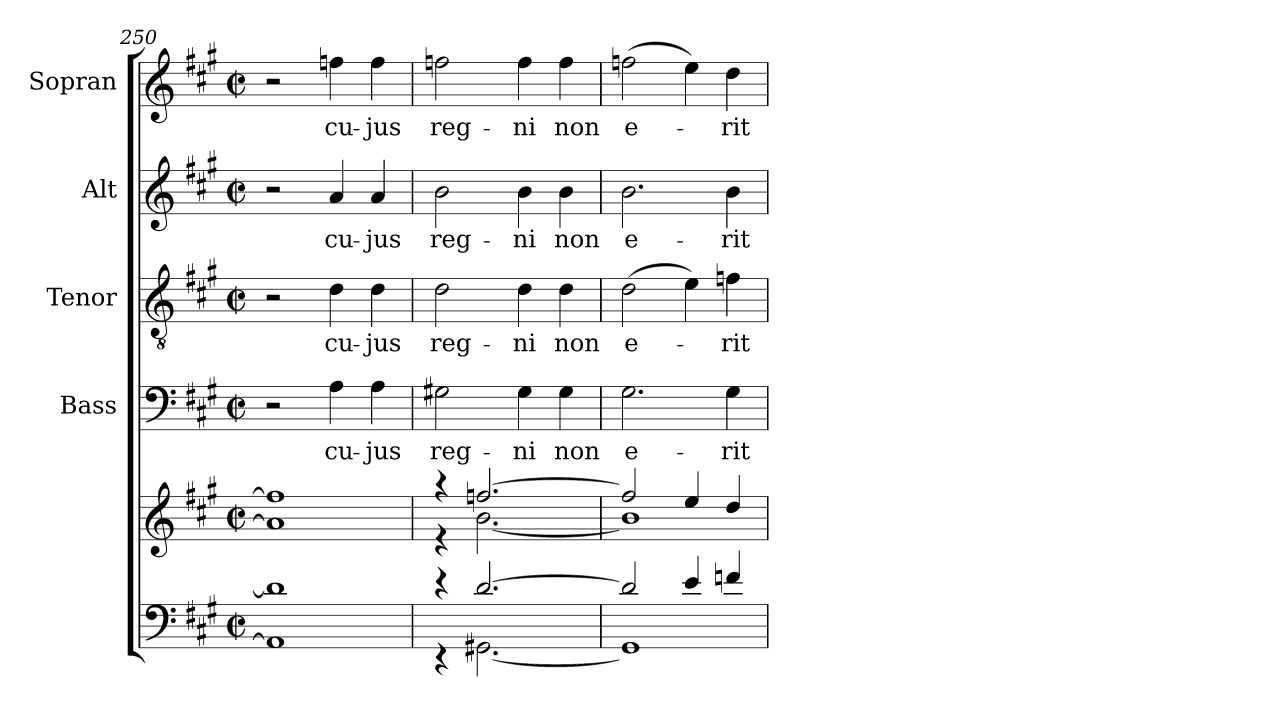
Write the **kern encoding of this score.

**kern	**kern	**kern	**text	**kern	**text	**kern	**text	**kern	**text
*part5	*part5	*part4	*part4	*part3	*part3	*part2	*part2	*part1	*part1
*staff6	*staff5	*staff4	*staff4	*staff3	*staff3	*staff2	*staff2	*staff1	*staff1
*	*	*I"Bass	*	*I"Tenor	*	*I"Alt	*	*I"Sopran	*
*	*	*I'B.	*	*I'T.	*	*I'A.	*	*I'S.	*
*clefF4	*clefG2	*clefF4	*	*clefGv2	*	*clefG2	*	*clefG2	*
*k[f#c#g#]	*k[f#c#g#]	*k[f#c#g#]	*	*k[f#c#g#]	*	*k[f#c#g#]	*	*k[f#c#g#]	*
*A:	*A:	*A:	*	*A:	*	*A:	*	*A:	*
*M2/2	*M2/2	*M2/2	*	*M2/2	*	*M2/2	*	*M2/2	*
*met(c|)	*met(c|)	*met(c|)	*	*met(c|)	*	*met(c|)	*	*met(c|)	*
=250	=250	=250	=250	=250	=250	=250	=250	=250	=250
*^	*	*	*	*	*	*	*	*	*
1d]	1AA]	1a] 1ff]	2r	.	2r	.	2r	.	2r	.
!	!	!	!	!LO:LY:b	!	!LO:LY:b	!	!LO:LY:b	!	!LO:LY:b
.	.	.	4A\	cu-	4d\	cu-	4a/	cu-	4ffn\	cu-
!	!	!	!	!LO:LY:b	!	!LO:LY:b	!	!LO:LY:b	!	!LO:LY:b
.	.	.	4A\	-jus	4d\	-jus	4a/	-jus	4ff\	-jus
=251	=251	=251	=251	=251	=251	=251	=251	=251	=251	=251
*	*	*^	*	*	*	*	*	*	*	*
!	!	!	!	!	!LO:LY:b	!	!LO:LY:b	!	!LO:LY:b	!	!LO:LY:b
4r	4r	4r	4r	2G#X\	reg-	2d\	reg-	2b\	reg-	2ffn\	reg-
[>2.d/	[<2.GG#X\	[>2.ffn/	[<2.b\	.	.	.	.	.	.	.	.
!	!	!	!	!	!LO:LY:b	!	!LO:LY:b	!	!LO:LY:b	!	!LO:LY:b
.	.	.	.	4G#\	-ni	4d\	-ni	4b\	-ni	4ff\	-ni
!	!	!	!	!	!LO:LY:b	!	!LO:LY:b	!	!LO:LY:b	!	!LO:LY:b
.	.	.	.	4G#\	non	4d\	non	4b\	non	4ff\	non
=252	=252	=252	=252	=252	=252	=252	=252	=252	=252	=252	=252
!	!	!	!	!	!LO:LY:b	!	!LO:LY:b	!	!LO:LY:b	!	!LO:LY:b
2d/]	1GG#]	2ff/]	1b]	2.G#\	e-	(>2d\	e-	2.b\	e-	(>2ffn\	e-
4e/	.	4ee/	.	.	.	4e\)	.	.	.	4ee\)	.
!	!	!	!	!	!LO:LY:b	!	!LO:LY:b	!	!LO:LY:b	!	!LO:LY:b
4fn/	.	4dd/	.	4G#\	-rit	4fn\	-rit	4b\	-rit	4dd\	-rit
*v	*v	*	*	*	*	*	*	*	*	*	*
*	*v	*v	*	*	*	*	*	*	*	*
=	=	=	=	=	=	=	=	=	=
*-	*-	*-	*-	*-	*-	*-	*-	*-	*-
